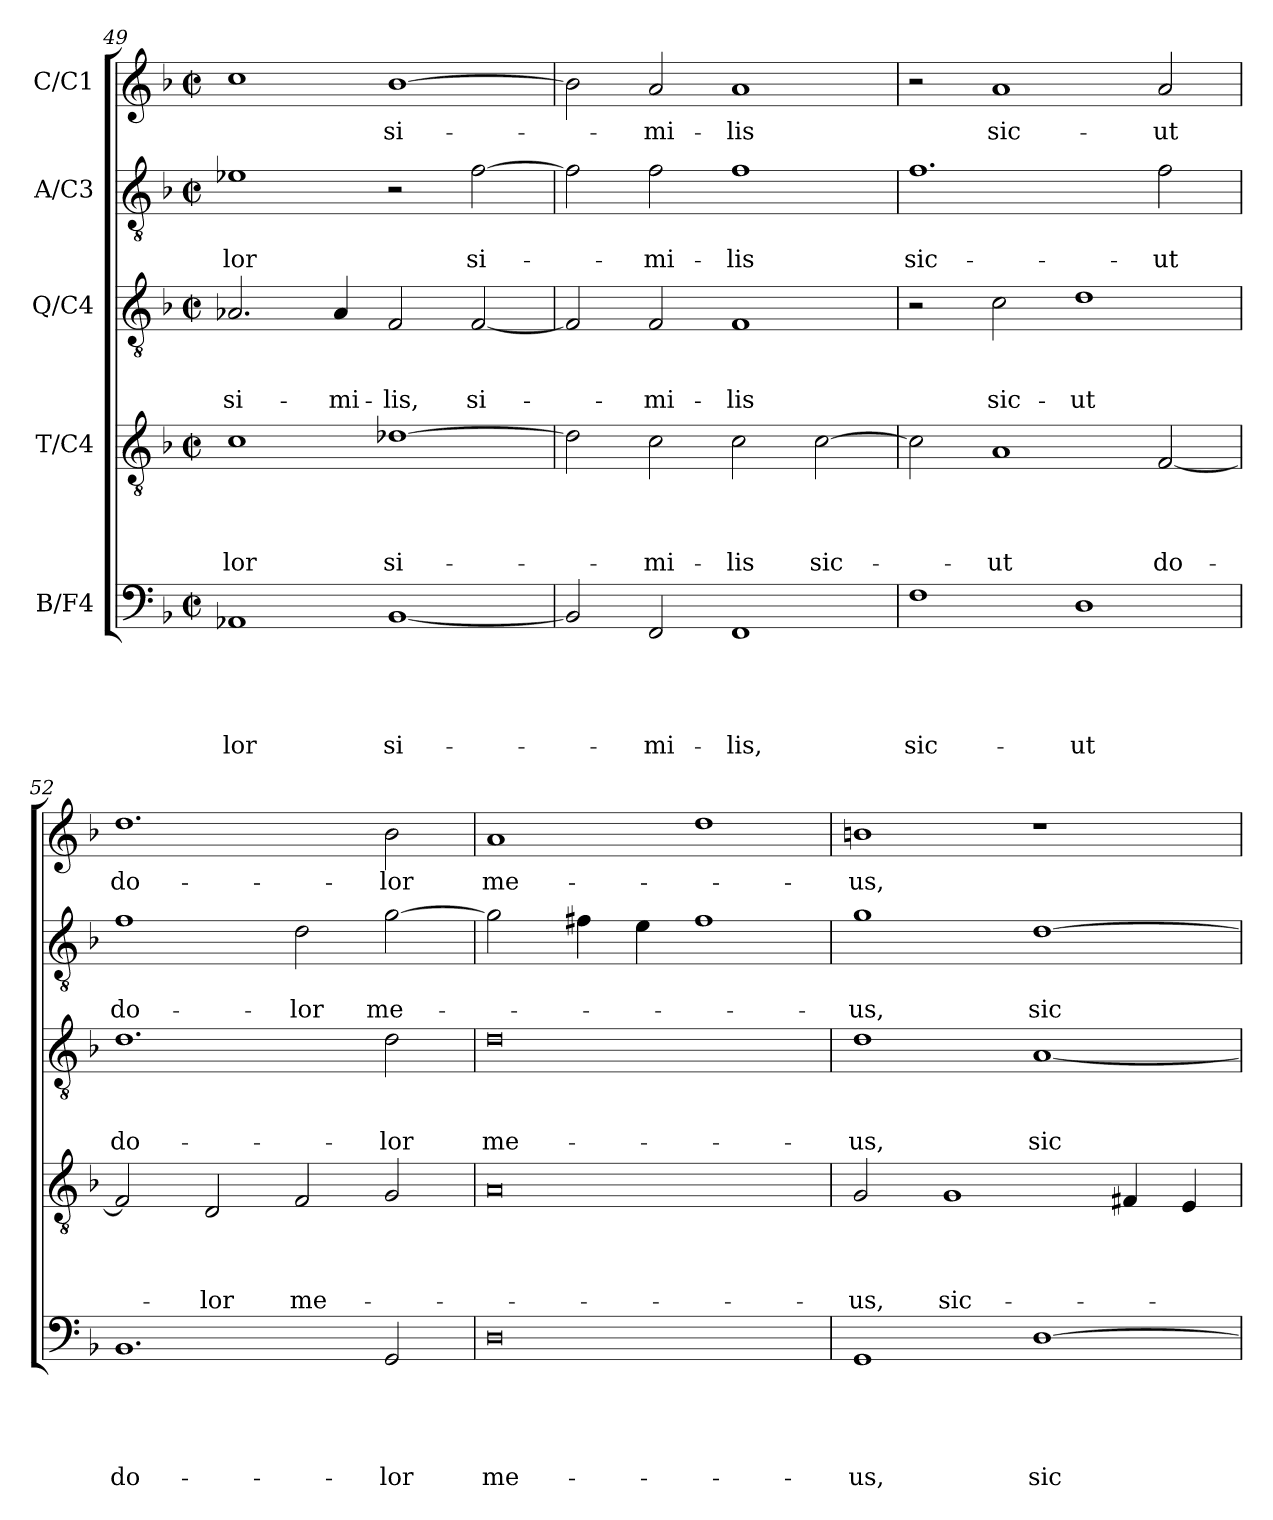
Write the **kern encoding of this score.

**kern	**text	**text	**text	**text	**text	**kern	**text	**text	**text	**text	**kern	**text	**text	**text	**kern	**text	**text	**kern	**text
*part5	*part5	*part5	*part5	*part5	*part5	*part4	*part4	*part4	*part4	*part4	*part3	*part3	*part3	*part3	*part2	*part2	*part2	*part1	*part1
*staff5	*staff5	*staff5	*staff5	*staff5	*staff5	*staff4	*staff4	*staff4	*staff4	*staff4	*staff3	*staff3	*staff3	*staff3	*staff2	*staff2	*staff2	*staff1	*staff1
*I"B/F4	*	*	*	*	*	*I"T/C4	*	*	*	*	*I"Q/C4	*	*	*	*I"A/C3	*	*	*I"C/C1	*
*clefF4	*	*	*	*	*	*clefGv2	*	*	*	*	*clefGv2	*	*	*	*clefGv2	*	*	*clefG2	*
*k[b-]	*	*	*	*	*	*k[b-]	*	*	*	*	*k[b-]	*	*	*	*k[b-]	*	*	*k[b-]	*
*F:	*	*	*	*	*	*F:	*	*	*	*	*F:	*	*	*	*F:	*	*	*F:	*
*M2/2	*	*	*	*	*	*M2/2	*	*	*	*	*M2/2	*	*	*	*M2/2	*	*	*M2/2	*
*met(c|)	*	*	*	*	*	*met(c|)	*	*	*	*	*met(c|)	*	*	*	*met(c|)	*	*	*met(c|)	*
=49	=49	=49	=49	=49	=49	=49	=49	=49	=49	=49	=49	=49	=49	=49	=49	=49	=49	=49	=49
1AA-X	.	.	.	.	-lor	1c	.	.	.	-lor	2.A-X/	.	.	si-	1e-X	.	-lor	1cc	.
.	.	.	.	.	.	.	.	.	.	.	4A-/	.	.	-mi-	.	.	.	.	.
[1BB-	.	.	.	.	si-	[1d-X	.	.	.	si-	2F/	.	.	-lis,	2r	.	.	[1b-	si-
.	.	.	.	.	.	.	.	.	.	.	[2F/	.	.	si-	[2f\	.	si-	.	.
=50	=50	=50	=50	=50	=50	=50	=50	=50	=50	=50	=50	=50	=50	=50	=50	=50	=50	=50	=50
2BB-/]	.	.	.	.	.	2d-\]	.	.	.	.	2F/]	.	.	.	2f\]	.	.	2b-\]	.
2FF/	.	.	.	.	-mi-	2c\	.	.	.	-mi-	2F/	.	.	-mi-	2f\	.	-mi-	2a/	-mi-
1FF	.	.	.	.	-lis,	2c\	.	.	.	-lis	1F	.	.	-lis	1f	.	-lis	1a	-lis
.	.	.	.	.	.	[2c\	.	.	.	sic-	.	.	.	.	.	.	.	.	.
!!LO:LB:g=z
=51	=51	=51	=51	=51	=51	=51	=51	=51	=51	=51	=51	=51	=51	=51	=51	=51	=51	=51	=51
1F	.	.	.	.	sic-	2c\]	.	.	.	.	2r	.	.	.	1.f	.	sic-	2r	.
.	.	.	.	.	.	1A	.	.	.	-ut	2c\	.	.	sic-	.	.	.	1a	sic-
1D	.	.	.	.	-ut	.	.	.	.	.	1d	.	.	-ut	.	.	.	.	.
.	.	.	.	.	.	[2F/	.	.	.	do-	.	.	.	.	2f\	.	-ut	2a/	-ut
=52	=52	=52	=52	=52	=52	=52	=52	=52	=52	=52	=52	=52	=52	=52	=52	=52	=52	=52	=52
1.BB-	.	.	.	.	do-	2F/]	.	.	.	.	1.d	.	.	do-	1f	.	do-	1.dd	do-
.	.	.	.	.	.	2D/	.	.	.	-lor	.	.	.	.	.	.	.	.	.
.	.	.	.	.	.	2F/	.	.	.	me-	.	.	.	.	2d\	.	-lor	.	.
2GG/	.	.	.	.	-lor	2G/	.	.	.	.	2d\	.	.	-lor	[2g\	.	me-	2b-\	-lor
=53	=53	=53	=53	=53	=53	=53	=53	=53	=53	=53	=53	=53	=53	=53	=53	=53	=53	=53	=53
0D	.	.	.	.	me-	0A	.	.	.	.	0d	.	.	me-	2g\]	.	.	1a	me-
.	.	.	.	.	.	.	.	.	.	.	.	.	.	.	4f#X\	.	.	.	.
.	.	.	.	.	.	.	.	.	.	.	.	.	.	.	4e\	.	.	.	.
.	.	.	.	.	.	.	.	.	.	.	.	.	.	.	1f#	.	.	1dd	.
=54	=54	=54	=54	=54	=54	=54	=54	=54	=54	=54	=54	=54	=54	=54	=54	=54	=54	=54	=54
1GG	.	.	.	.	-us,	2G/	.	.	.	-us,	1d	.	.	-us,	1g	.	-us,	1bn	-us,
.	.	.	.	.	.	1G	.	.	.	sic-	.	.	.	.	.	.	.	.	.
[1D	.	.	.	.	sic-	.	.	.	.	.	[1A	.	.	sic-	[1d	.	sic-	1r	.
.	.	.	.	.	.	4F#X/	.	.	.	.	.	.	.	.	.	.	.	.	.
.	.	.	.	.	.	4E/	.	.	.	.	.	.	.	.	.	.	.	.	.
=	=	=	=	=	=	=	=	=	=	=	=	=	=	=	=	=	=	=	=
*-	*-	*-	*-	*-	*-	*-	*-	*-	*-	*-	*-	*-	*-	*-	*-	*-	*-	*-	*-
